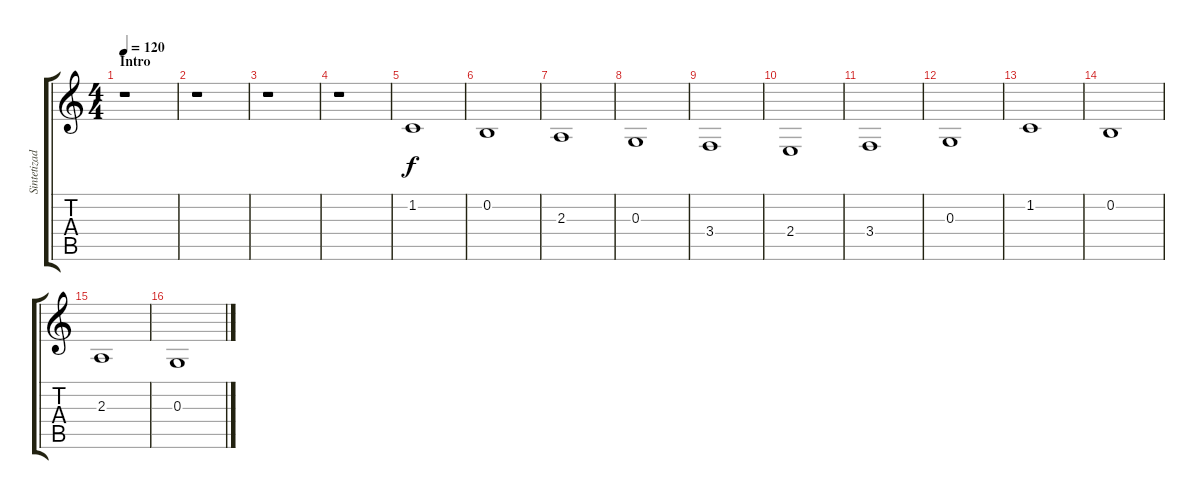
\track ("Sintetizador" "Sintetizad") {instrument choiraahs}
\staff {score tabs}
\tuning (E4 B3 G3 D3 A2 E2) {hide}
\ts (4 4)
\section ("" "Intro")
\tempo 120
\clef g2
\ks c
r.1{dy f instrument choiraahs} |
r.1 |
r.1 |
r.1 |
1.2.1 |
0.2.1 |
2.3.1 |
0.3.1 |
3.4.1 |
2.4.1 |
3.4.1 |
0.3.1 |
1.2.1 |
0.2.1 |
2.3.1 |
0.3.1
